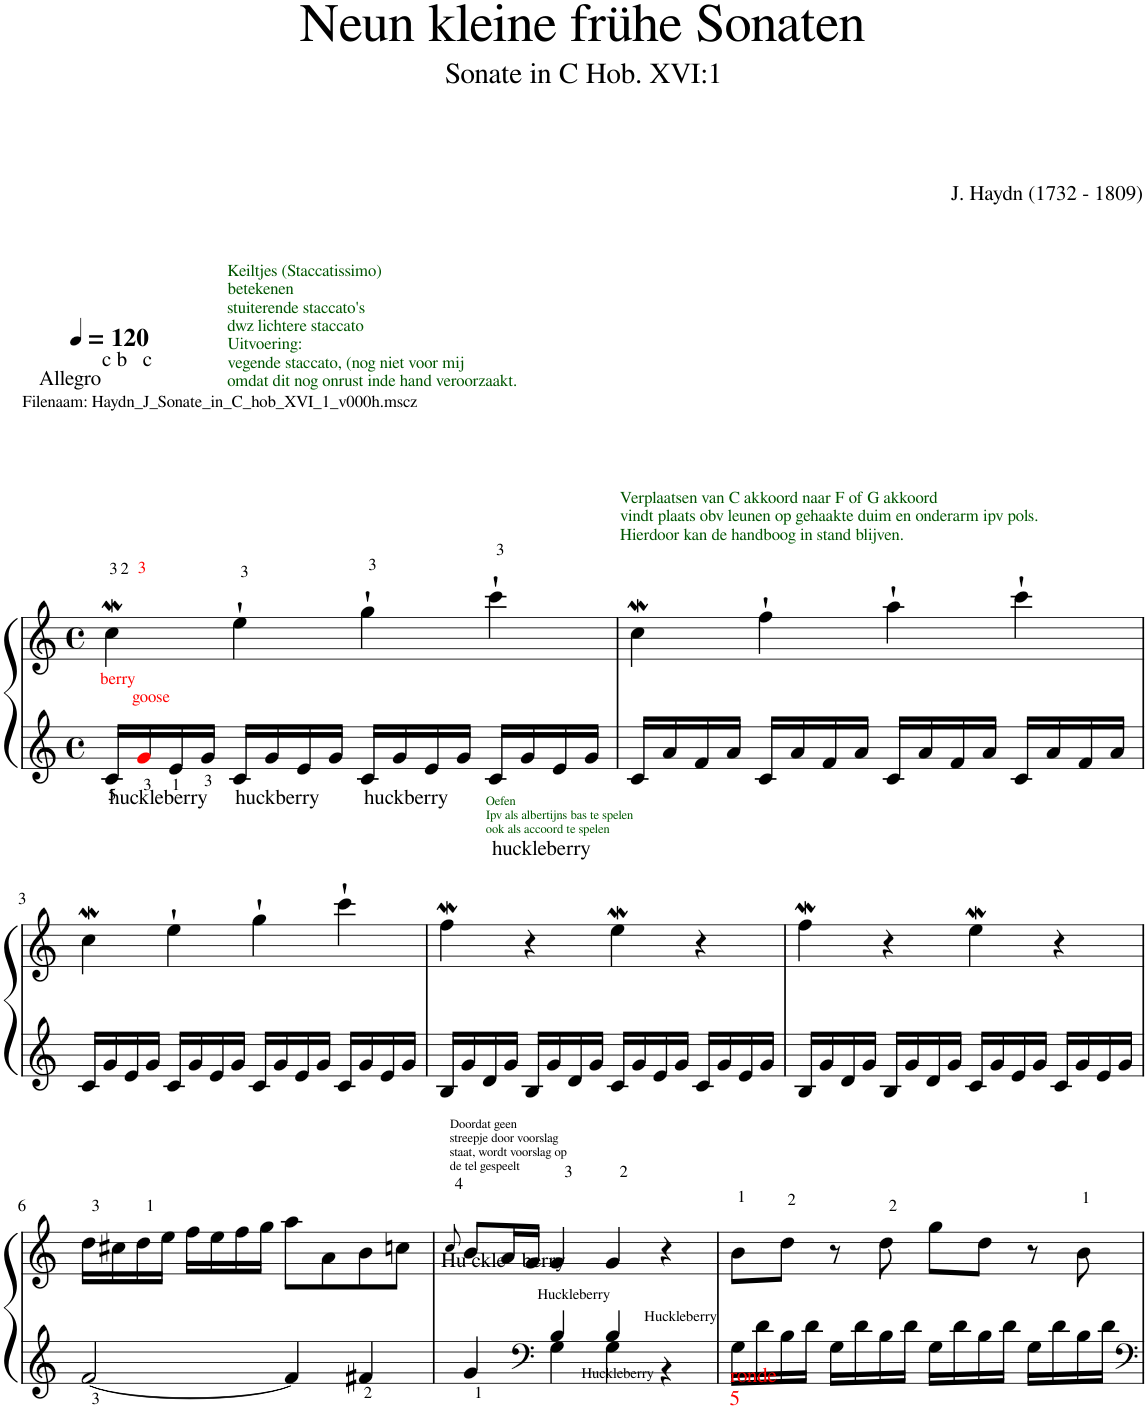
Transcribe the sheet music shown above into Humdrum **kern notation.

**kern	**kern
*part1	*part1
*staff2	*staff1
*I"Piano	*
*I'Pno.	*
*clefG2	*clefG2
*k[]	*k[]
*M4/4	*M4/4
*met(c)	*met(c)
*MM120	*MM120
=1	=1
!	!LO:TX:a:t=Filenaam&colon; Haydn_J_Sonate_in_C_hob_XVI_1_v000h.mscz
!	!LO:TX:a:t=Allegro
!	!LO:TX:b:color=#FF0000:t=berry
!	!LO:TX:a:t=c b   c
!LO:TX:b:color=#005500:t=Oefen	!
!LO:TX:b:t=Ipv als albertijns bas te spelen	!
!LO:TX:b:t=ook als accoord te spelen	!
!LO:TX:b:t=huckleberry	!
16c/LL	4ccw\
!LO:TX:a:color=#FF0000:t=goose	!
16gi/	.
16e/	.
16g/JJ	.
!	!LO:TX:a:color=#005500:t=Keiltjes (Staccatissimo)
!	!LO:TX:a:t=betekenen
!	!LO:TX:a:t=stuiterende staccato's
!	!LO:TX:a:t=dwz lichtere staccato
!	!LO:TX:a:t=Uitvoering&colon;
!	!LO:TX:a:t=vegende staccato, (nog niet voor mij
!	!LO:TX:a:t=omdat dit nog onrust inde hand veroorzaakt.
!LO:TX:b:t=huckberry	!
16c/LL	4ee`\
16g/	.
16e/	.
16g/JJ	.
!LO:TX:b:t=huckberry	!
16c/LL	4gg`\
16g/	.
16e/	.
16g/JJ	.
!LO:TX:b:t=huckleberry	!
16c/LL	4ccc`\
16g/	.
16e/	.
16g/JJ	.
=2	=2
!	!LO:TX:a:color=#005500:t=Verplaatsen van C akkoord naar F of G akkoord
!	!LO:TX:a:t=vindt plaats obv leunen op gehaakte duim en onderarm ipv pols.
!	!LO:TX:a:t=Hierdoor kan de handboog in stand blijven.
16c/LL	4ccw\
16a/	.
16f/	.
16a/JJ	.
16c/LL	4ff`\
16a/	.
16f/	.
16a/JJ	.
16c/LL	4aa`\
16a/	.
16f/	.
16a/JJ	.
16c/LL	4ccc`\
16a/	.
16f/	.
16a/JJ	.
!!LO:LB:g=z
=3	=3
16c/LL	4ccw\
16g/	.
16e/	.
16g/JJ	.
16c/LL	4ee`\
16g/	.
16e/	.
16g/JJ	.
16c/LL	4gg`\
16g/	.
16e/	.
16g/JJ	.
16c/LL	4ccc`\
16g/	.
16e/	.
16g/JJ	.
=4	=4
16B/LL	4ffw\
16g/	.
16d/	.
16g/JJ	.
16B/LL	4r
16g/	.
16d/	.
16g/JJ	.
16c/LL	4eeW\
16g/	.
16e/	.
16g/JJ	.
16c/LL	4r
16g/	.
16e/	.
16g/JJ	.
=5	=5
16B/LL	4ffw\
16g/	.
16d/	.
16g/JJ	.
16B/LL	4r
16g/	.
16d/	.
16g/JJ	.
16c/LL	4eeW\
16g/	.
16e/	.
16g/JJ	.
16c/LL	4r
16g/	.
16e/	.
16g/JJ	.
!!LO:LB:g=z
=6	=6
[2f/	16dd\LL
.	16cc#X\
.	16dd\
.	16ee\JJ
.	16ff\LL
.	16ee\
.	16ff\
.	16gg\JJ
4f/]	8aa\L
.	8a\
4f#X/	8b\
.	8ccn\J
=7	=7
.	8qcc/
*^	*
*	*^	*
!	!	!	!LO:TX:a:t=Doordat geen
!	!	!	!LO:TX:a:t=streepje door voorslag
!	!	!	!LO:TX:a:t=staat, wordt voorslag op
!	!	!	!LO:TX:a:t=de tel gespeelt
!	!	!	!LO:TX:a:t=Hu ckle   berry
4g/	4ryy	4ryy	8b/L
.	.	.	16a/L
.	.	.	16g/JJ
*clefF4	*	*	*
!LO:TX:a:t=Huckleberry	!	!	!
4ryy	4G\	4B/	4g/
!LO:TX:a:t=Huckleberry	!	!	!
4ryy	4G\	4B/	4g/
!LO:TX:a:t=Huckleberry	!	!	!
4ryy	4r	4ryy	4r
=8	=8	=8	=8
!LO:TX:a:color=#FF0000:t=ronde	!	!	!
!LO:TX:a:t=5	!	!	!
*v	*v	*v	*
16G\LL	8b\L
16d\	.
16B\	8dd\J
16d\JJ	.
16G\LL	8r
16d\	.
16B\	8dd\
16d\JJ	.
16G\LL	8gg\L
16d\	.
16B\	8dd\J
16d\JJ	.
16G\LL	8r
16d\	.
16B\	8b\
16d\JJ	.
=	=
*-	*-
